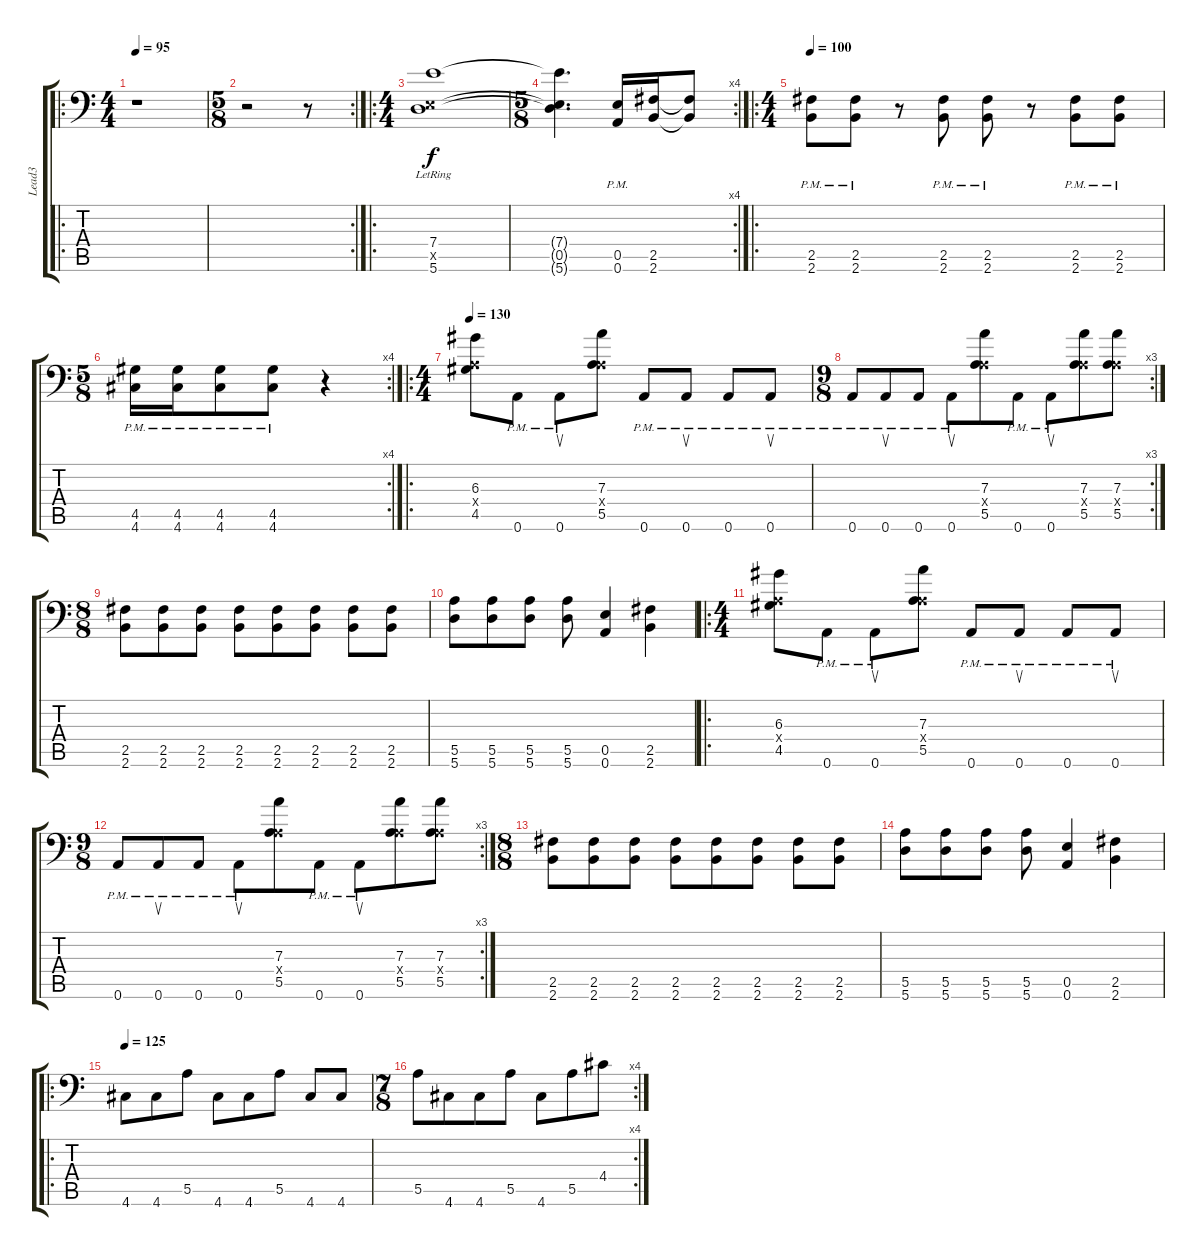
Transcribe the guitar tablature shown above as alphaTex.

\track ("Lead3" "Lead3") {instrument overdrivenguitar}
\staff {score tabs}
\tuning (B3 Ab3 D3 A2 E2 A1) {hide}
\ro
\ts (4 4)
\tempo 95
\clef f4
\ks c
r.1{dy f instrument overdrivenguitar} |
\rc 2
\ts (5 8)
r.2 r.8 |
\ro
\ts (4 4)
(7.4{lr} 0.5{x} 5.6{lr}).1 |
\rc 4
\ts (5 8)
(7.4{t} 0.5{t} 5.6{t}).4{d} (0.5{pm} 0.6{pm}).16 (2.5 2.6).16 (2.5{t} 2.6{t}).8 |
\ro
\ts (4 4)
\tempo 100
(2.5{pm} 2.6{pm}).8 (2.5{pm} 2.6{pm}).8 r.8 (2.5{pm} 2.6{pm}).8 (2.5{pm} 2.6{pm}).8 r.8 (2.5{pm} 2.6{pm}).8 (2.5{pm} 2.6{pm}).8 |
\rc 4
\ts (5 8)
(4.5{pm} 4.6{pm}).16 (4.5{pm} 4.6{pm}).16 (4.5{pm} 4.6{pm}).8 (4.5{pm} 4.6{pm}).8 r.4 |
\ro
\ts (4 4)
\tempo 130
(6.3 0.4{x} 4.5).8 0.6{pm}.8 0.6{pm}.8{su} (7.3 0.4{x} 5.5).8 0.6{pm}.8 0.6{pm}.8{su} 0.6{pm}.8 0.6{pm}.8{su} |
\rc 3
\ts (9 8)
0.6{pm}.8 0.6{pm}.8{su} 0.6{pm}.8 0.6{pm}.8{su} (7.3 0.4{x} 5.5).8 0.6{pm}.8 0.6{pm}.8{su} (7.3 0.4{x} 5.5).8 (7.3 0.4{x} 5.5).8 |
\ts (8 8)
(2.5 2.6).8 (2.5 2.6).8 (2.5 2.6).8 (2.5 2.6).8 (2.5 2.6).8 (2.5 2.6).8 (2.5 2.6).8 (2.5 2.6).8 |
(5.5 5.6).8 (5.5 5.6).8 (5.5 5.6).8 (5.5 5.6).8 (0.5 0.6).4 (2.5 2.6).4 |
\ro
\ts (4 4)
(6.3 0.4{x} 4.5).8 0.6{pm}.8 0.6{pm}.8{su} (7.3 0.4{x} 5.5).8 0.6{pm}.8 0.6{pm}.8{su} 0.6{pm}.8 0.6{pm}.8{su} |
\rc 3
\ts (9 8)
0.6{pm}.8 0.6{pm}.8{su} 0.6{pm}.8 0.6{pm}.8{su} (7.3 0.4{x} 5.5).8 0.6{pm}.8 0.6{pm}.8{su} (7.3 0.4{x} 5.5).8 (7.3 0.4{x} 5.5).8 |
\ts (8 8)
(2.5 2.6).8 (2.5 2.6).8 (2.5 2.6).8 (2.5 2.6).8 (2.5 2.6).8 (2.5 2.6).8 (2.5 2.6).8 (2.5 2.6).8 |
(5.5 5.6).8 (5.5 5.6).8 (5.5 5.6).8 (5.5 5.6).8 (0.5 0.6).4 (2.5 2.6).4 |
\ro
\tempo 125
4.6.8 4.6.8 5.5.8 4.6.8 4.6.8 5.5.8 4.6.8 4.6.8 |
\rc 4
\ts (7 8)
5.5.8 4.6.8 4.6.8 5.5.8 4.6.8 5.5.8 4.4.8
